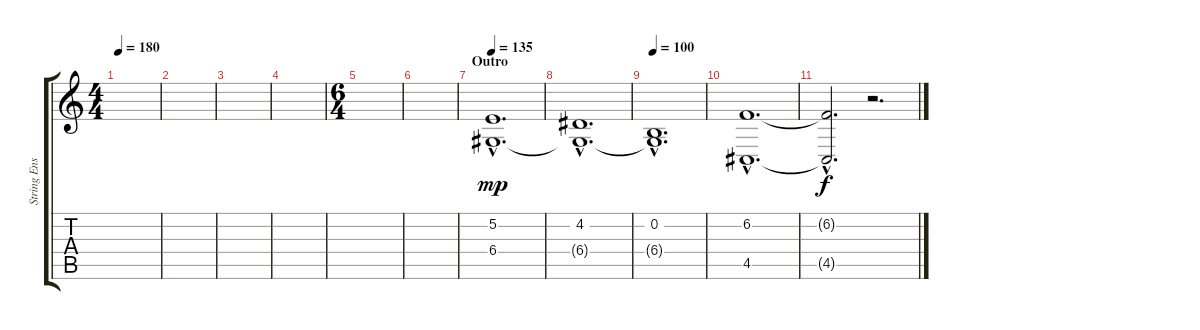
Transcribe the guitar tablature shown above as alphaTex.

\track ("String Ensemble" "String Ens") {instrument stringensemble1}
\staff {score tabs}
\tuning (E4 B3 G3 D3 A2 E2) {hide}
\ts (4 4)
\tempo 180
\clef g2
\ks c
|
|
|
|
\ts (6 4)
|
|
\section ("" "Outro")
\tempo 135
(5.2{hac} 6.4{hac}).1{d dy mp} |
(4.2{hac} 6.4{hac t}).1{d} |
\tempo 100
(0.2{hac} 6.4{hac t}).1{d} |
(6.2{hac} 4.5{hac}).1{d} |
(6.2{hac t} 4.5{hac t}).2{d dy f} r.2{d}
